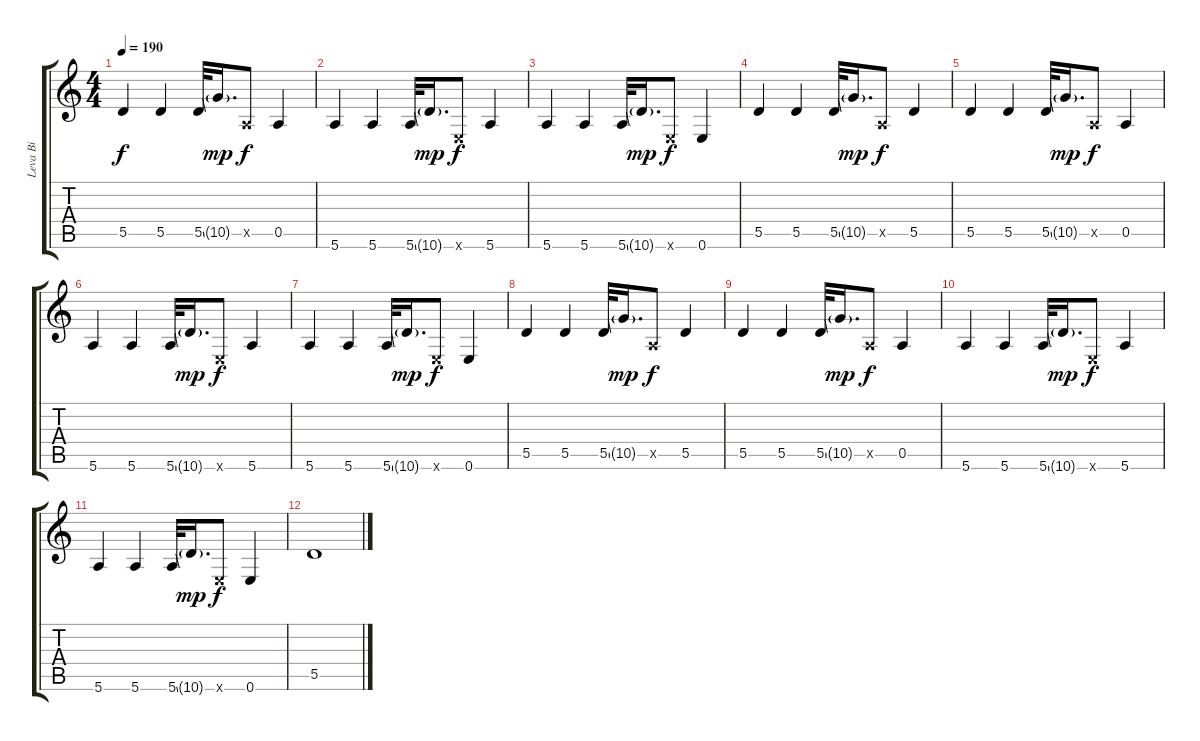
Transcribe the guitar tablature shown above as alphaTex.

\track ("Leva Bi" "Leva Bi") {instrument electricguitarmuted}
\staff {score tabs}
\tuning (E4 B3 G3 D3 A2 E2) {hide}
\ts (4 4)
\tempo 190
\clef g2
\ks c
5.5.4{dy f} 5.5.4 5.5{ss}.32 10.5{g}.16{d dy mp} 0.5{x}.8{dy f} 0.5.4 |
5.6.4 5.6.4 5.6{ss}.32 10.6{g}.16{d dy mp} 0.6{x}.8{dy f} 5.6.4 |
5.6.4 5.6.4 5.6{ss}.32 10.6{g}.16{d dy mp} 0.6{x}.8{dy f} 0.6.4 |
5.5.4 5.5.4 5.5{ss}.32 10.5{g}.16{d dy mp} 0.5{x}.8{dy f} 5.5.4 |
5.5.4 5.5.4 5.5{ss}.32 10.5{g}.16{d dy mp} 0.5{x}.8{dy f} 0.5.4 |
5.6.4 5.6.4 5.6{ss}.32 10.6{g}.16{d dy mp} 0.6{x}.8{dy f} 5.6.4 |
5.6.4 5.6.4 5.6{ss}.32 10.6{g}.16{d dy mp} 0.6{x}.8{dy f} 0.6.4 |
5.5.4 5.5.4 5.5{ss}.32 10.5{g}.16{d dy mp} 0.5{x}.8{dy f} 5.5.4 |
5.5.4 5.5.4 5.5{ss}.32 10.5{g}.16{d dy mp} 0.5{x}.8{dy f} 0.5.4 |
5.6.4 5.6.4 5.6{ss}.32 10.6{g}.16{d dy mp} 0.6{x}.8{dy f} 5.6.4 |
5.6.4 5.6.4 5.6{ss}.32 10.6{g}.16{d dy mp} 0.6{x}.8{dy f} 0.6.4 |
5.5.1
